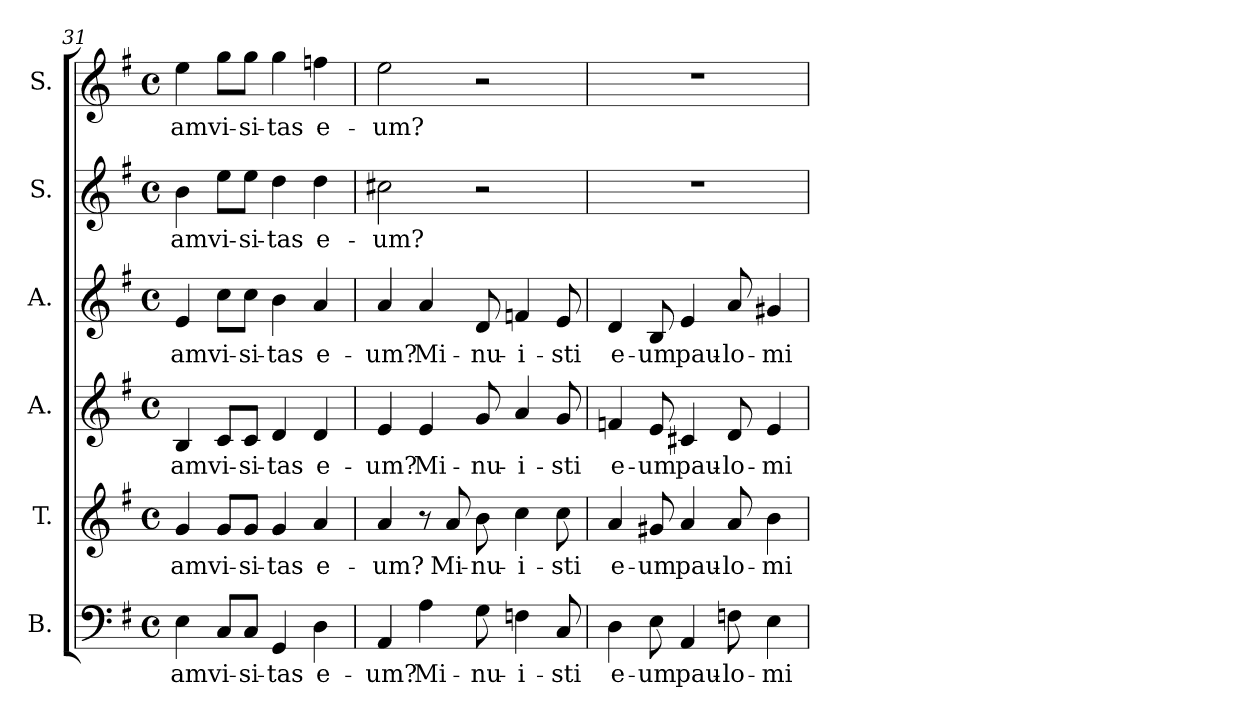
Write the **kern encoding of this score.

**kern	**text	**kern	**text	**kern	**text	**kern	**text	**kern	**text	**kern	**text
*part6	*part6	*part5	*part5	*part4	*part4	*part3	*part3	*part2	*part2	*part1	*part1
*staff6	*staff6	*staff5	*staff5	*staff4	*staff4	*staff3	*staff3	*staff2	*staff2	*staff1	*staff1
*I"B.	*	*I"T.	*	*I"A.	*	*I"A.	*	*I"S.	*	*I"S.	*
*I'B.	*	*I'T.	*	*I'A.	*	*I'A.	*	*I'S.	*	*I'S.	*
*clefF4	*	*clefG2	*	*clefG2	*	*clefG2	*	*clefG2	*	*clefG2	*
*	*	*ITrd7c12	*	*	*	*	*	*	*	*	*
*k[f#]	*	*k[f#]	*	*k[f#]	*	*k[f#]	*	*k[f#]	*	*k[f#]	*
*G:	*	*G:	*	*G:	*	*G:	*	*G:	*	*G:	*
*M4/4	*	*M4/4	*	*M4/4	*	*M4/4	*	*M4/4	*	*M4/4	*
*met(c)	*	*met(c)	*	*met(c)	*	*met(c)	*	*met(c)	*	*met(c)	*
=31	=31	=31	=31	=31	=31	=31	=31	=31	=31	=31	=31
!	!LO:LY:b:color=#000000	!	!	!	!	!	!	!	!	!	!
!	!	!	!LO:LY:b:color=#000000	!	!	!	!	!	!	!	!
!	!	!	!	!	!LO:LY:b:color=#000000	!	!	!	!	!	!
!	!	!	!	!	!	!	!LO:LY:b:color=#000000	!	!	!	!
!	!	!	!	!	!	!	!	!	!LO:LY:b:color=#000000	!	!
!	!	!	!	!	!	!	!	!	!	!	!LO:LY:b:color=#000000
4Ei\	-am	4Gi/	-am	4Bi/	-am	4ei/	-am	4bi\	-am	4eei\	-am
!	!LO:LY:b:color=#000000	!	!	!	!	!	!	!	!	!	!
!	!	!	!LO:LY:b:color=#000000	!	!	!	!	!	!	!	!
!	!	!	!	!	!LO:LY:b:color=#000000	!	!	!	!	!	!
!	!	!	!	!	!	!	!LO:LY:b:color=#000000	!	!	!	!
!	!	!	!	!	!	!	!	!	!LO:LY:b:color=#000000	!	!
!	!	!	!	!	!	!	!	!	!	!	!LO:LY:b:color=#000000
8Ci/L	vi-	8Gi/L	vi-	8ci/L	vi-	8cci\L	vi-	8eei\L	vi-	8ggi\L	vi-
!	!LO:LY:b:color=#000000	!	!	!	!	!	!	!	!	!	!
!	!	!	!LO:LY:b:color=#000000	!	!	!	!	!	!	!	!
!	!	!	!	!	!LO:LY:b:color=#000000	!	!	!	!	!	!
!	!	!	!	!	!	!	!LO:LY:b:color=#000000	!	!	!	!
!	!	!	!	!	!	!	!	!	!LO:LY:b:color=#000000	!	!
!	!	!	!	!	!	!	!	!	!	!	!LO:LY:b:color=#000000
8Ci/J	-si-	8Gi/J	-si-	8ci/J	-si-	8cci\J	-si-	8eei\J	-si-	8ggi\J	-si-
!	!LO:LY:b:color=#000000	!	!	!	!	!	!	!	!	!	!
!	!	!	!LO:LY:b:color=#000000	!	!	!	!	!	!	!	!
!	!	!	!	!	!LO:LY:b:color=#000000	!	!	!	!	!	!
!	!	!	!	!	!	!	!LO:LY:b:color=#000000	!	!	!	!
!	!	!	!	!	!	!	!	!	!LO:LY:b:color=#000000	!	!
!	!	!	!	!	!	!	!	!	!	!	!LO:LY:b:color=#000000
4GGi/	-tas	4Gi/	-tas	4di/	-tas	4bi\	-tas	4ddi\	-tas	4ggi\	-tas
!	!LO:LY:b:color=#000000	!	!	!	!	!	!	!	!	!	!
!	!	!	!LO:LY:b:color=#000000	!	!	!	!	!	!	!	!
!	!	!	!	!	!LO:LY:b:color=#000000	!	!	!	!	!	!
!	!	!	!	!	!	!	!LO:LY:b:color=#000000	!	!	!	!
!	!	!	!	!	!	!	!	!	!LO:LY:b:color=#000000	!	!
!	!	!	!	!	!	!	!	!	!	!	!LO:LY:b:color=#000000
4Di\	e-	4Ai/	e-	4di/	e-	4ai/	e-	4ddi\	e-	4ffni\	e-
=32	=32	=32	=32	=32	=32	=32	=32	=32	=32	=32	=32
!	!LO:LY:b:color=#000000	!	!	!	!	!	!	!	!	!	!
!	!	!	!LO:LY:b:color=#000000	!	!	!	!	!	!	!	!
!	!	!	!	!	!LO:LY:b:color=#000000	!	!	!	!	!	!
!	!	!	!	!	!	!	!LO:LY:b:color=#000000	!	!	!	!
!	!	!	!	!	!	!	!	!	!LO:LY:b:color=#000000	!	!
!	!	!	!	!	!	!	!	!	!	!	!LO:LY:b:color=#000000
4AAi/	-um?	4Ai/	-um?	4ei/	-um?	4ai/	-um?	2cc#Xi\	-um?	2eei\	-um?
!	!LO:LY:b:color=#000000	!	!	!	!	!	!	!	!	!	!
!	!	!	!	!	!LO:LY:b:color=#000000	!	!	!	!	!	!
!	!	!	!	!	!	!	!LO:LY:b:color=#000000	!	!	!	!
4Ai\	Mi-	8r	.	4ei/	Mi-	4ai/	Mi-	.	.	.	.
!	!	!	!LO:LY:b:color=#000000	!	!	!	!	!	!	!	!
.	.	8Ai/	Mi-	.	.	.	.	.	.	.	.
!	!LO:LY:b:color=#000000	!	!	!	!	!	!	!	!	!	!
!	!	!	!LO:LY:b:color=#000000	!	!	!	!	!	!	!	!
!	!	!	!	!	!LO:LY:b:color=#000000	!	!	!	!	!	!
!	!	!	!	!	!	!	!LO:LY:b:color=#000000	!	!	!	!
8Gi\	-nu-	8Bi\	-nu-	8gi/	-nu-	8di/	-nu-	2r	.	2r	.
!	!LO:LY:b:color=#000000	!	!	!	!	!	!	!	!	!	!
!	!	!	!LO:LY:b:color=#000000	!	!	!	!	!	!	!	!
!	!	!	!	!	!LO:LY:b:color=#000000	!	!	!	!	!	!
!	!	!	!	!	!	!	!LO:LY:b:color=#000000	!	!	!	!
4Fni\	-i-	4ci\	-i-	4ai/	-i-	4fni/	-i-	.	.	.	.
!	!LO:LY:b:color=#000000	!	!	!	!	!	!	!	!	!	!
!	!	!	!LO:LY:b:color=#000000	!	!	!	!	!	!	!	!
!	!	!	!	!	!LO:LY:b:color=#000000	!	!	!	!	!	!
!	!	!	!	!	!	!	!LO:LY:b:color=#000000	!	!	!	!
8Ci/	-sti	8ci\	-sti	8gi/	-sti	8ei/	-sti	.	.	.	.
!!LO:LB:g=z
=33	=33	=33	=33	=33	=33	=33	=33	=33	=33	=33	=33
!	!LO:LY:b:color=#000000	!	!	!	!	!	!	!	!	!	!
!	!	!	!LO:LY:b:color=#000000	!	!	!	!	!	!	!	!
!	!	!	!	!	!LO:LY:b:color=#000000	!	!	!	!	!	!
!	!	!	!	!	!	!	!LO:LY:b:color=#000000	!	!	!	!
4Di\	e-	4Ai/	e-	4fni/	e-	4di/	e-	1r	.	1r	.
!	!LO:LY:b:color=#000000	!	!	!	!	!	!	!	!	!	!
!	!	!	!LO:LY:b:color=#000000	!	!	!	!	!	!	!	!
!	!	!	!	!	!LO:LY:b:color=#000000	!	!	!	!	!	!
!	!	!	!	!	!	!	!LO:LY:b:color=#000000	!	!	!	!
8Ei\	-um	8G#Xi/	-um	8ei/	-um	8Bi/	-um	.	.	.	.
!	!LO:LY:b:color=#000000	!	!	!	!	!	!	!	!	!	!
!	!	!	!LO:LY:b:color=#000000	!	!	!	!	!	!	!	!
!	!	!	!	!	!LO:LY:b:color=#000000	!	!	!	!	!	!
!	!	!	!	!	!	!	!LO:LY:b:color=#000000	!	!	!	!
4AAi/	pau-	4Ai/	pau-	4c#Xi/	pau-	4ei/	pau-	.	.	.	.
!	!LO:LY:b:color=#000000	!	!	!	!	!	!	!	!	!	!
!	!	!	!LO:LY:b:color=#000000	!	!	!	!	!	!	!	!
!	!	!	!	!	!LO:LY:b:color=#000000	!	!	!	!	!	!
!	!	!	!	!	!	!	!LO:LY:b:color=#000000	!	!	!	!
8Fni\	-lo-	8Ai/	-lo-	8di/	-lo-	8ai/	-lo-	.	.	.	.
!	!LO:LY:b:color=#000000	!	!	!	!	!	!	!	!	!	!
!	!	!	!LO:LY:b:color=#000000	!	!	!	!	!	!	!	!
!	!	!	!	!	!LO:LY:b:color=#000000	!	!	!	!	!	!
!	!	!	!	!	!	!	!LO:LY:b:color=#000000	!	!	!	!
4Ei\	-mi-	4Bi\	-mi-	4ei/	-mi-	4g#Xi/	-mi-	.	.	.	.
=	=	=	=	=	=	=	=	=	=	=	=
*-	*-	*-	*-	*-	*-	*-	*-	*-	*-	*-	*-
